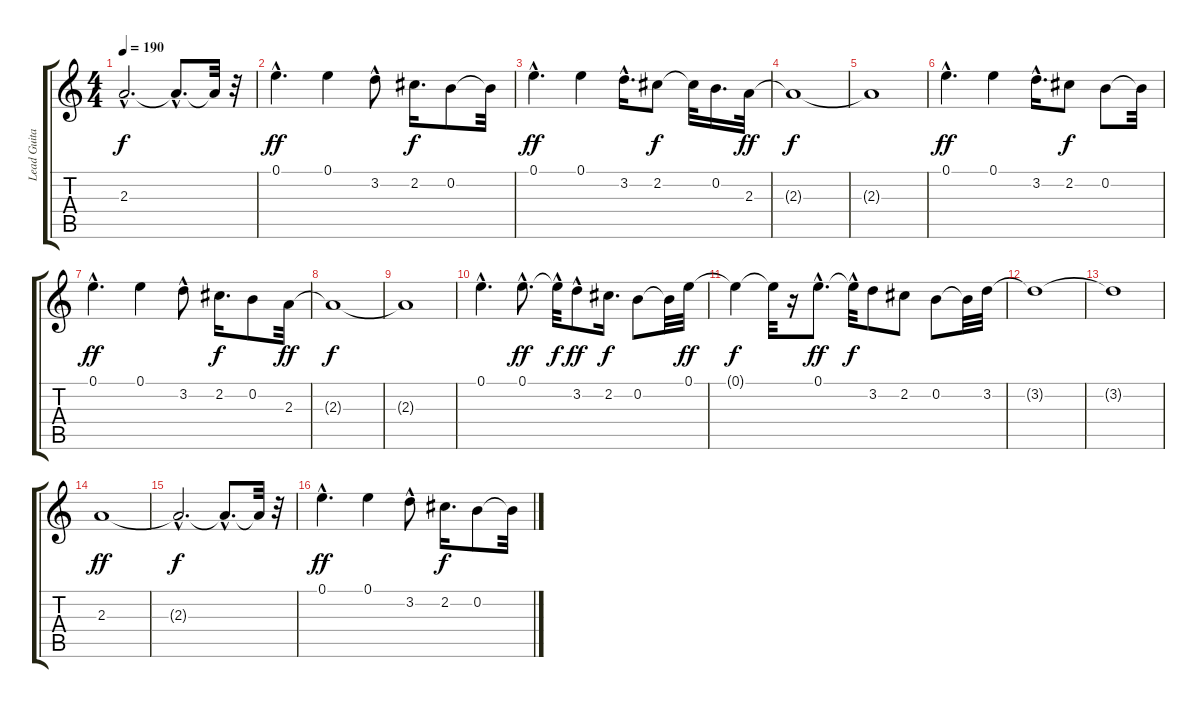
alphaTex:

\track ("Lead Guitar (Overdub)" "Lead Guita") {instrument electricguitarclean}
\staff {score tabs}
\tuning (E4 B3 G3 D3 A2 E2) {hide}
\ts (4 4)
\tempo 190
\clef g2
\ks c
2.3{hac t}.2{d dy f} 2.3{hac t}.8{d} 2.3{t}.32 r.32 |
0.1{hac}.4{d dy ff} 0.1.4 3.2{hac}.8 2.2.16{d dy f} 0.2.8 0.2{t}.32 |
0.1{hac}.4{d dy ff} 0.1.4 3.2{hac}.16{d} 2.2.8{dy f} 2.2{t}.32 0.2.16{d} 2.3.32{dy ff} |
2.3{t}.1{dy f} |
2.3{t}.1 |
0.1{hac}.4{d dy ff} 0.1.4 3.2{hac}.16{d} 2.2.8{dy f} 0.2.8 0.2{t}.32 |
0.1{hac}.4{d dy ff} 0.1.4 3.2{hac}.8 2.2.16{d dy f} 0.2.8 2.3.32{dy ff} |
2.3{t}.1{dy f} |
2.3{t}.1 |
0.1{hac}.4{d} 0.1{hac}.8{d dy ff} 0.1{hac t}.32{dy f} 3.2{hac}.8{dy ff} 2.2.16{d dy f} 0.2.8 0.2{t}.32 0.1.32{dy ff} |
0.1{t}.4{dy f} 0.1{t}.32 r.16 0.1{hac}.8{d dy ff} 0.1{hac t}.32{dy f} 3.2.8 2.2.8 0.2.8 0.2{t}.32 3.2.32 |
3.2{t}.1 |
3.2{t}.1 |
2.3.1{dy ff} |
2.3{hac t}.2{d dy f} 2.3{hac t}.8{d} 2.3{t}.32 r.32 |
0.1{hac}.4{d dy ff} 0.1.4 3.2{hac}.8 2.2.16{d dy f} 0.2.8 0.2{t}.32
